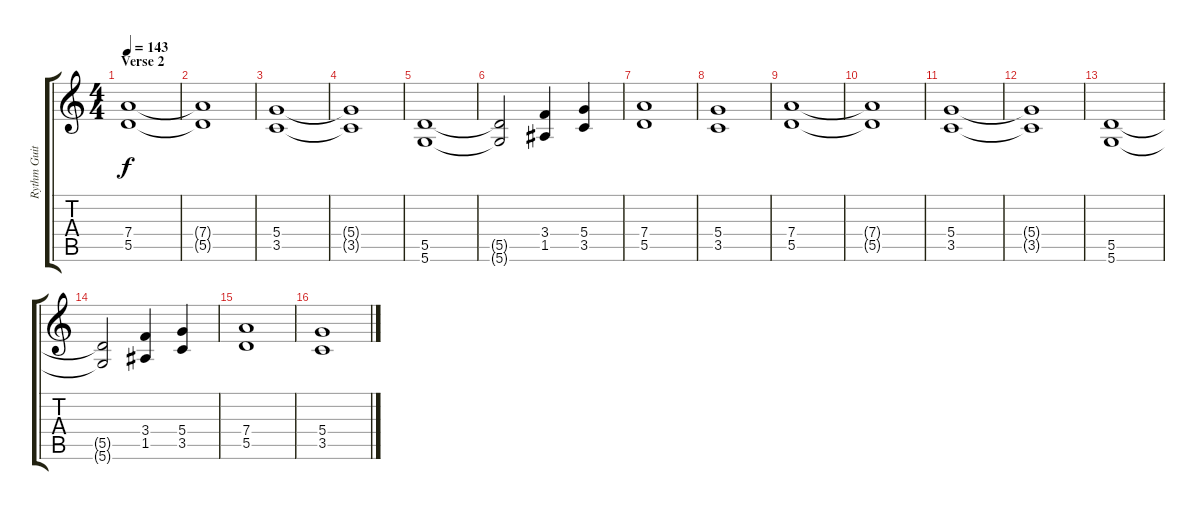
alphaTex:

\track ("Rythm Guitar" "Rythm Guit") {instrument overdrivenguitar}
\staff {score tabs}
\tuning (E4 B3 G3 D3 A2 D2) {hide}
\ts (4 4)
\section ("" "Verse 2")
\tempo 143
\clef g2
\ks c
(7.4 5.5).1{dy f} |
(7.4{t} 5.5{t}).1 |
(5.4 3.5).1 |
(5.4{t} 3.5{t}).1 |
(5.5 5.6).1 |
(5.5{t} 5.6{t}).2 (3.4 1.5).4 (5.4 3.5).4 |
(7.4 5.5).1 |
(5.4 3.5).1 |
(7.4 5.5).1 |
(7.4{t} 5.5{t}).1 |
(5.4 3.5).1 |
(5.4{t} 3.5{t}).1 |
(5.5 5.6).1 |
(5.5{t} 5.6{t}).2 (3.4 1.5).4 (5.4 3.5).4 |
(7.4 5.5).1 |
(5.4 3.5).1
